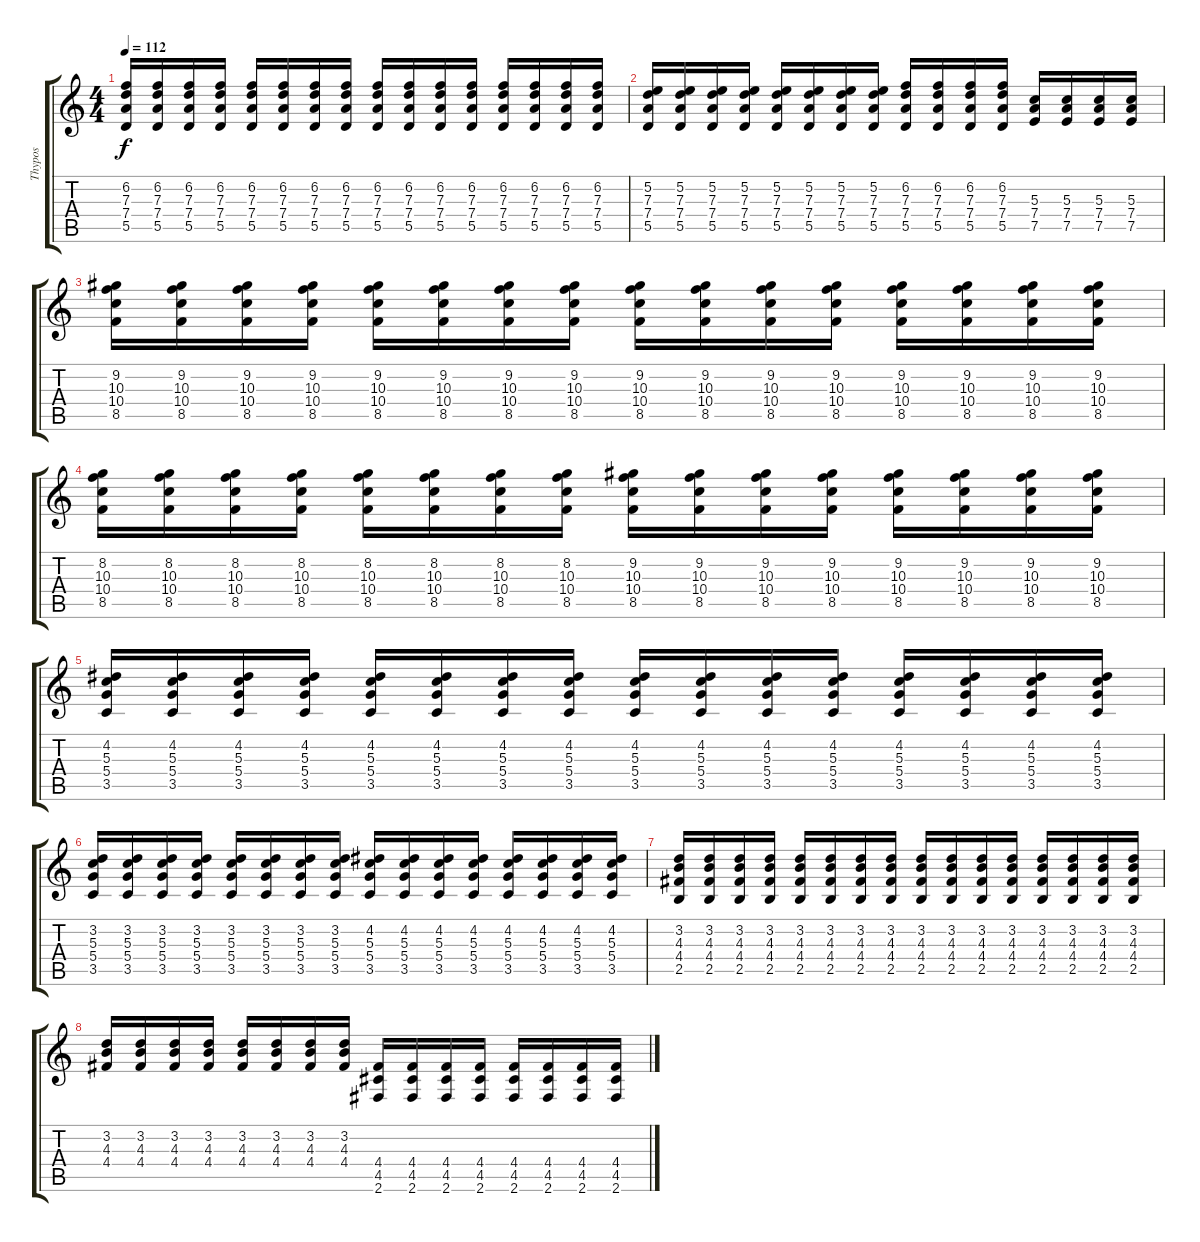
\track ("Thypos" "Thypos") {instrument acousticguitarnylon}
\staff {score tabs}
\tuning (E4 B3 G3 D3 A2 E2) {hide}
\ts (4 4)
\tempo 112
\clef g2
\ks c
(6.2 7.3 7.4 5.5).16{dy f} (6.2 7.3 7.4 5.5).16 (6.2 7.3 7.4 5.5).16 (6.2 7.3 7.4 5.5).16 (6.2 7.3 7.4 5.5).16 (6.2 7.3 7.4 5.5).16 (6.2 7.3 7.4 5.5).16 (6.2 7.3 7.4 5.5).16 (6.2 7.3 7.4 5.5).16 (6.2 7.3 7.4 5.5).16 (6.2 7.3 7.4 5.5).16 (6.2 7.3 7.4 5.5).16 (6.2 7.3 7.4 5.5).16 (6.2 7.3 7.4 5.5).16 (6.2 7.3 7.4 5.5).16 (6.2 7.3 7.4 5.5).16 |
(5.2 7.3 7.4 5.5).16 (5.2 7.3 7.4 5.5).16 (5.2 7.3 7.4 5.5).16 (5.2 7.3 7.4 5.5).16 (5.2 7.3 7.4 5.5).16 (5.2 7.3 7.4 5.5).16 (5.2 7.3 7.4 5.5).16 (5.2 7.3 7.4 5.5).16 (6.2 7.3 7.4 5.5).16 (6.2 7.3 7.4 5.5).16 (6.2 7.3 7.4 5.5).16 (6.2 7.3 7.4 5.5).16 (5.3 7.4 7.5).16 (5.3 7.4 7.5).16 (5.3 7.4 7.5).16 (5.3 7.4 7.5).16 |
(9.2 10.3 10.4 8.5).16 (9.2 10.3 10.4 8.5).16 (9.2 10.3 10.4 8.5).16 (9.2 10.3 10.4 8.5).16 (9.2 10.3 10.4 8.5).16 (9.2 10.3 10.4 8.5).16 (9.2 10.3 10.4 8.5).16 (9.2 10.3 10.4 8.5).16 (9.2 10.3 10.4 8.5).16 (9.2 10.3 10.4 8.5).16 (9.2 10.3 10.4 8.5).16 (9.2 10.3 10.4 8.5).16 (9.2 10.3 10.4 8.5).16 (9.2 10.3 10.4 8.5).16 (9.2 10.3 10.4 8.5).16 (9.2 10.3 10.4 8.5).16 |
(8.2 10.3 10.4 8.5).16 (8.2 10.3 10.4 8.5).16 (8.2 10.3 10.4 8.5).16 (8.2 10.3 10.4 8.5).16 (8.2 10.3 10.4 8.5).16 (8.2 10.3 10.4 8.5).16 (8.2 10.3 10.4 8.5).16 (8.2 10.3 10.4 8.5).16 (9.2 10.3 10.4 8.5).16 (9.2 10.3 10.4 8.5).16 (9.2 10.3 10.4 8.5).16 (9.2 10.3 10.4 8.5).16 (9.2 10.3 10.4 8.5).16 (9.2 10.3 10.4 8.5).16 (9.2 10.3 10.4 8.5).16 (9.2 10.3 10.4 8.5).16 |
(4.2 5.3 5.4 3.5).16 (4.2 5.3 5.4 3.5).16 (4.2 5.3 5.4 3.5).16 (4.2 5.3 5.4 3.5).16 (4.2 5.3 5.4 3.5).16 (4.2 5.3 5.4 3.5).16 (4.2 5.3 5.4 3.5).16 (4.2 5.3 5.4 3.5).16 (4.2 5.3 5.4 3.5).16 (4.2 5.3 5.4 3.5).16 (4.2 5.3 5.4 3.5).16 (4.2 5.3 5.4 3.5).16 (4.2 5.3 5.4 3.5).16 (4.2 5.3 5.4 3.5).16 (4.2 5.3 5.4 3.5).16 (4.2 5.3 5.4 3.5).16 |
(3.2 5.3 5.4 3.5).16 (3.2 5.3 5.4 3.5).16 (3.2 5.3 5.4 3.5).16 (3.2 5.3 5.4 3.5).16 (3.2 5.3 5.4 3.5).16 (3.2 5.3 5.4 3.5).16 (3.2 5.3 5.4 3.5).16 (3.2 5.3 5.4 3.5).16 (4.2 5.3 5.4 3.5).16 (4.2 5.3 5.4 3.5).16 (4.2 5.3 5.4 3.5).16 (4.2 5.3 5.4 3.5).16 (4.2 5.3 5.4 3.5).16 (4.2 5.3 5.4 3.5).16 (4.2 5.3 5.4 3.5).16 (4.2 5.3 5.4 3.5).16 |
(3.2 4.3 4.4 2.5).16 (3.2 4.3 4.4 2.5).16 (3.2 4.3 4.4 2.5).16 (3.2 4.3 4.4 2.5).16 (3.2 4.3 4.4 2.5).16 (3.2 4.3 4.4 2.5).16 (3.2 4.3 4.4 2.5).16 (3.2 4.3 4.4 2.5).16 (3.2 4.3 4.4 2.5).16 (3.2 4.3 4.4 2.5).16 (3.2 4.3 4.4 2.5).16 (3.2 4.3 4.4 2.5).16 (3.2 4.3 4.4 2.5).16 (3.2 4.3 4.4 2.5).16 (3.2 4.3 4.4 2.5).16 (3.2 4.3 4.4 2.5).16 |
(3.2 4.3 4.4).16 (3.2 4.3 4.4).16 (3.2 4.3 4.4).16 (3.2 4.3 4.4).16 (3.2 4.3 4.4).16 (3.2 4.3 4.4).16 (3.2 4.3 4.4).16 (3.2 4.3 4.4).16 (4.4 4.5 2.6).16 (4.4 4.5 2.6).16 (4.4 4.5 2.6).16 (4.4 4.5 2.6).16 (4.4 4.5 2.6).16 (4.4 4.5 2.6).16 (4.4 4.5 2.6).16 (4.4 4.5 2.6).16
